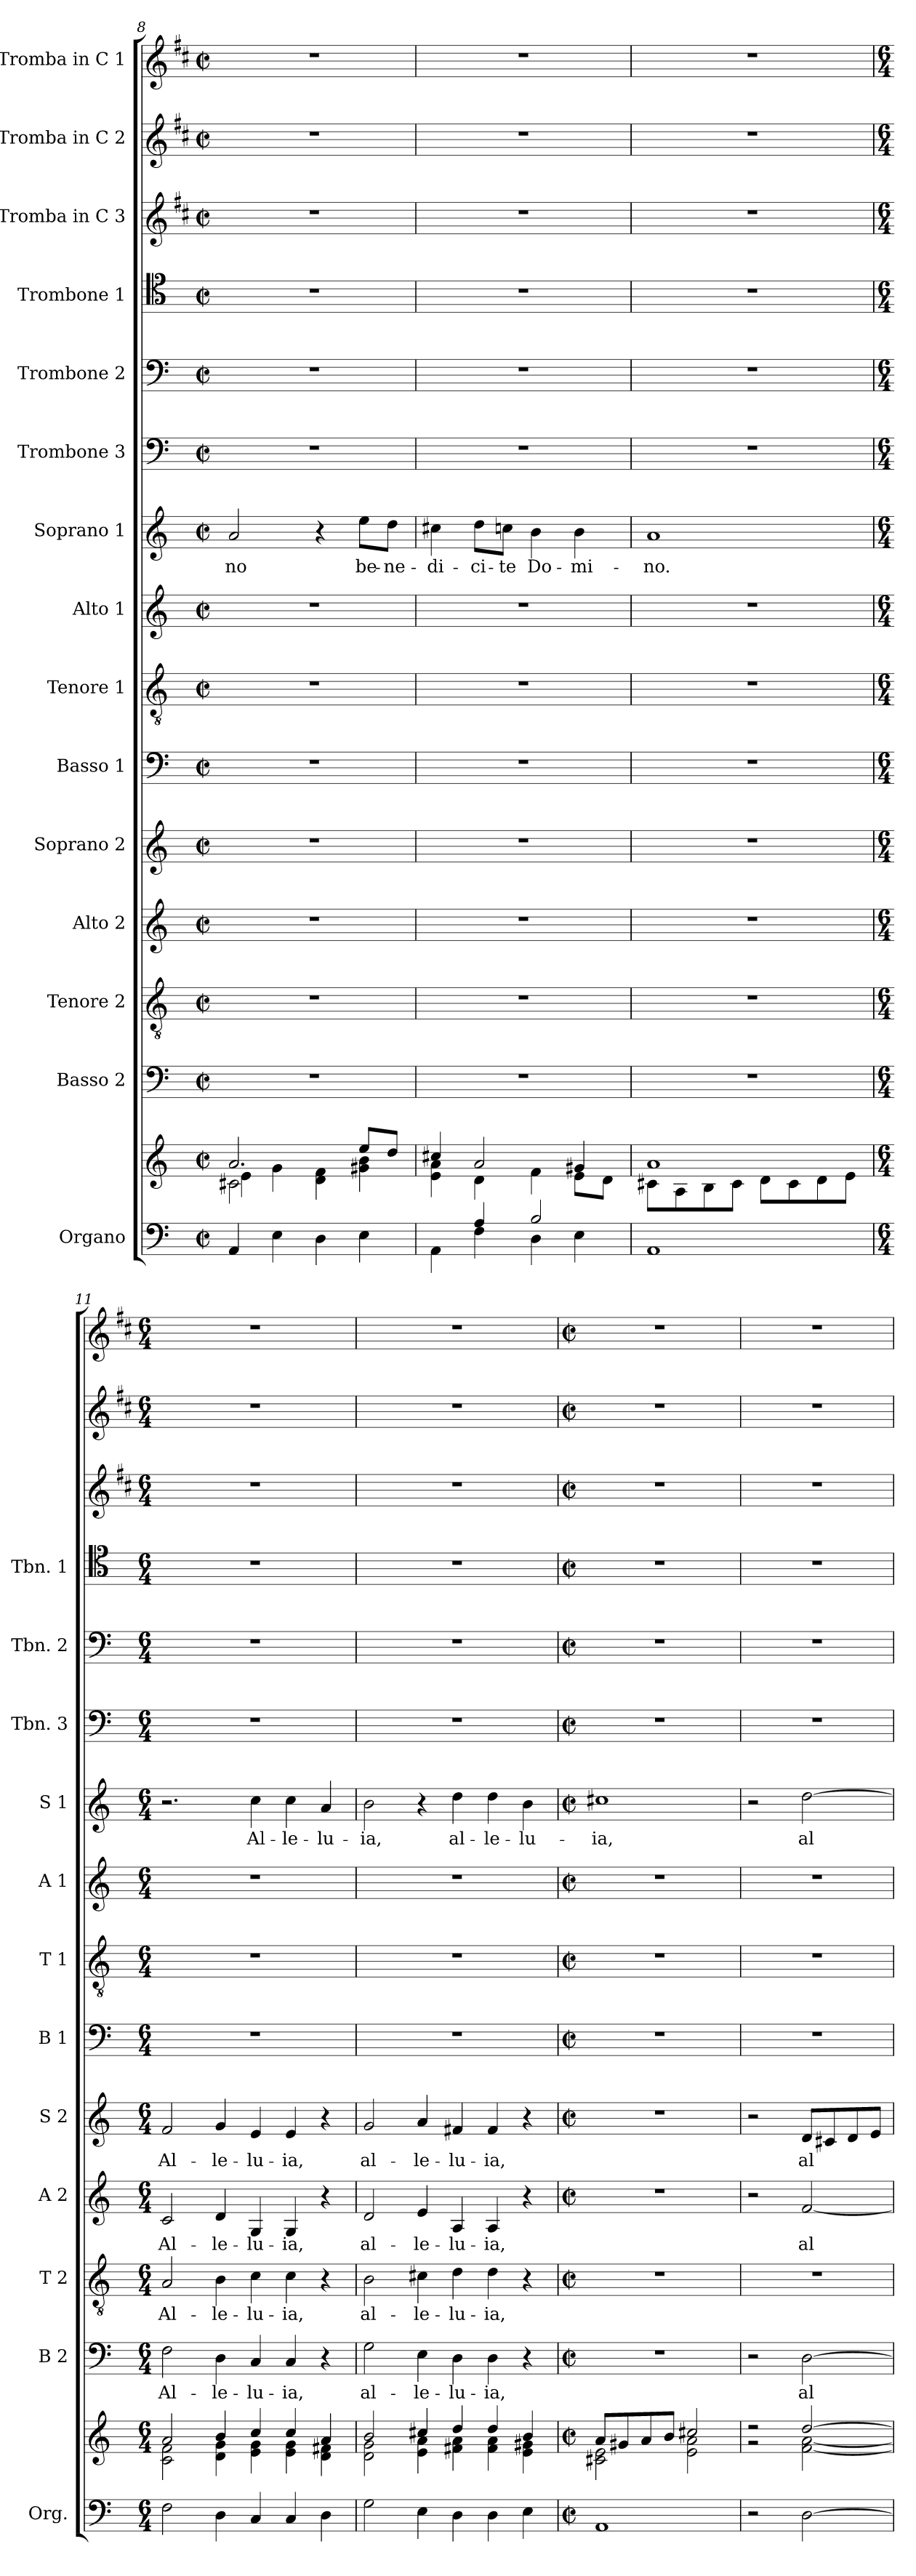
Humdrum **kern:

**kern	**kern	**kern	**text	**kern	**text	**kern	**text	**kern	**text	**kern	**kern	**kern	**kern	**text	**kern	**kern	**kern	**kern	**kern	**kern
*part15	*part15	*part14	*part14	*part13	*part13	*part12	*part12	*part11	*part11	*part10	*part9	*part8	*part7	*part7	*part6	*part5	*part4	*part3	*part2	*part1
*staff16	*staff15	*staff14	*staff14	*staff13	*staff13	*staff12	*staff12	*staff11	*staff11	*staff10	*staff9	*staff8	*staff7	*staff7	*staff6	*staff5	*staff4	*staff3	*staff2	*staff1
*I"Organo	*	*I"Basso 2	*	*I"Tenore 2	*	*I"Alto 2	*	*I"Soprano 2	*	*I"Basso 1	*I"Tenore 1	*I"Alto 1	*I"Soprano 1	*	*I"Trombone 3	*I"Trombone 2	*I"Trombone 1	*I"Tromba in C 3	*I"Tromba in C 2	*I"Tromba in C 1
*I'Org.	*	*I'B 2	*	*I'T 2	*	*I'A 2	*	*I'S 2	*	*I'B 1	*I'T 1	*I'A 1	*I'S 1	*	*I'Tbn. 3	*I'Tbn. 2	*I'Tbn. 1	*	*	*
*clefF4	*clefG2	*clefF4	*	*clefGv2	*	*clefG2	*	*clefG2	*	*clefF4	*clefGv2	*clefG2	*clefG2	*	*clefF4	*clefF4	*clefC4	*clefG2	*clefG2	*clefG2
*	*	*	*	*	*	*	*	*	*	*	*	*	*	*	*	*	*	*ITrd1c2	*ITrd1c2	*ITrd1c2
*k[]	*k[]	*k[]	*	*k[]	*	*k[]	*	*k[]	*	*k[]	*k[]	*k[]	*k[]	*	*k[]	*k[]	*k[]	*k[]	*k[]	*k[]
*a:	*a:	*a:	*	*a:	*	*a:	*	*a:	*	*a:	*a:	*a:	*a:	*	*a:	*a:	*a:	*a:	*a:	*a:
*M2/2	*M2/2	*M2/2	*	*M2/2	*	*M2/2	*	*M2/2	*	*M2/2	*M2/2	*M2/2	*M2/2	*	*M2/2	*M2/2	*M2/2	*M2/2	*M2/2	*M2/2
*met(c|)	*met(c|)	*met(c|)	*	*met(c|)	*	*met(c|)	*	*met(c|)	*	*met(c|)	*met(c|)	*met(c|)	*met(c|)	*	*met(c|)	*met(c|)	*met(c|)	*met(c|)	*met(c|)	*met(c|)
=8	=8	=8	=8	=8	=8	=8	=8	=8	=8	=8	=8	=8	=8	=8	=8	=8	=8	=8	=8	=8
*^	*^	*	*	*	*	*	*	*	*	*	*	*	*	*	*	*	*	*	*	*
*	*	*	*^	*	*	*	*	*	*	*	*	*	*	*	*	*	*	*	*	*	*	*
2ryy	4AA/	2.a/	2c#X\	4e\	1r	.	1r	.	1r	.	1r	.	1r	1r	1r	2a/	-no	1r	1r	1r	1r	1r	1r
.	4E\	.	.	4g\	.	.	.	.	.	.	.	.	.	.	.	.	.	.	.	.	.	.	.
4ryy	4D\	.	4d\ 4f\	4ryy	.	.	.	.	.	.	.	.	.	.	.	4r	.	.	.	.	.	.	.
4ryy	4E\	8ee/L	4g#X\ 4b\	4ryy	.	.	.	.	.	.	.	.	.	.	.	8ee\L	be-	.	.	.	.	.	.
.	.	8dd/J	.	.	.	.	.	.	.	.	.	.	.	.	.	8dd\J	-ne-	.	.	.	.	.	.
*	*	*	*v	*v	*	*	*	*	*	*	*	*	*	*	*	*	*	*	*	*	*	*	*
!!LO:PB:g=z
=9	=9	=9	=9	=9	=9	=9	=9	=9	=9	=9	=9	=9	=9	=9	=9	=9	=9	=9	=9	=9	=9	=9
4ryy	4AA\	4cc#X/	4e\ 4a\	1r	.	1r	.	1r	.	1r	.	1r	1r	1r	4cc#X\	-di-	1r	1r	1r	1r	1r	1r
4A/	4F\	2a/	4d\	.	.	.	.	.	.	.	.	.	.	.	8dd\L	-ci-	.	.	.	.	.	.
.	.	.	.	.	.	.	.	.	.	.	.	.	.	.	8ccn\J	-te	.	.	.	.	.	.
2B/	4D\	.	4f\	.	.	.	.	.	.	.	.	.	.	.	4b\	Do-	.	.	.	.	.	.
.	4E\	4g#X/	8e\L	.	.	.	.	.	.	.	.	.	.	.	4b\	-mi-	.	.	.	.	.	.
.	.	.	8d\J	.	.	.	.	.	.	.	.	.	.	.	.	.	.	.	.	.	.	.
*v	*v	*	*	*	*	*	*	*	*	*	*	*	*	*	*	*	*	*	*	*	*	*
=10	=10	=10	=10	=10	=10	=10	=10	=10	=10	=10	=10	=10	=10	=10	=10	=10	=10	=10	=10	=10	=10
1AA	1a	8c#X\L	1r	.	1r	.	1r	.	1r	.	1r	1r	1r	1a	-no.	1r	1r	1r	1r	1r	1r
.	.	8A\	.	.	.	.	.	.	.	.	.	.	.	.	.	.	.	.	.	.	.
.	.	8B\	.	.	.	.	.	.	.	.	.	.	.	.	.	.	.	.	.	.	.
.	.	8c#\J	.	.	.	.	.	.	.	.	.	.	.	.	.	.	.	.	.	.	.
.	.	8d\L	.	.	.	.	.	.	.	.	.	.	.	.	.	.	.	.	.	.	.
.	.	8c#\	.	.	.	.	.	.	.	.	.	.	.	.	.	.	.	.	.	.	.
.	.	8d\	.	.	.	.	.	.	.	.	.	.	.	.	.	.	.	.	.	.	.
.	.	8e\J	.	.	.	.	.	.	.	.	.	.	.	.	.	.	.	.	.	.	.
=11	=11	=11	=11	=11	=11	=11	=11	=11	=11	=11	=11	=11	=11	=11	=11	=11	=11	=11	=11	=11	=11
*M6/4	*M6/4	*	*M6/4	*	*M6/4	*	*M6/4	*	*M6/4	*	*M6/4	*M6/4	*M6/4	*M6/4	*	*M6/4	*M6/4	*M6/4	*M6/4	*M6/4	*M6/4
2F\	2a/	2c\ 2f\	2F\	Al-	2A/	Al-	2c/	Al-	2f/	Al-	1.r	1.r	1.r	2.r	.	1.r	1.r	1.r	1.r	1.r	1.r
4D\	4b/	4d\ 4g\	4D\	-le-	4B\	-le-	4d/	-le-	4g/	-le-	.	.	.	.	.	.	.	.	.	.	.
4C/	4cc/	4e\ 4g\	4C/	-lu-	4c\	-lu-	4G/	-lu-	4e/	-lu-	.	.	.	4cc\	Al-	.	.	.	.	.	.
4C/	4cc/	4e\ 4g\	4C/	-ia,	4c\	-ia,	4G/	-ia,	4e/	-ia,	.	.	.	4cc\	-le-	.	.	.	.	.	.
4D\	4a/	4d\ 4f#X\	4r	.	4r	.	4r	.	4r	.	.	.	.	4a/	-lu-	.	.	.	.	.	.
=12	=12	=12	=12	=12	=12	=12	=12	=12	=12	=12	=12	=12	=12	=12	=12	=12	=12	=12	=12	=12	=12
2G\	2b/	2d\ 2g\	2G\	al-	2B\	al-	2d/	al-	2g/	al-	1.r	1.r	1.r	2b\	-ia,	1.r	1.r	1.r	1.r	1.r	1.r
4E\	4cc#X/	4e\ 4a\	4E\	-le-	4c#X\	-le-	4e/	-le-	4a/	-le-	.	.	.	4r	.	.	.	.	.	.	.
4D\	4dd/	4f#X\ 4a\	4D\	-lu-	4d\	-lu-	4A/	-lu-	4f#X/	-lu-	.	.	.	4dd\	al-	.	.	.	.	.	.
4D\	4dd/	4f#\ 4a\	4D\	-ia,	4d\	-ia,	4A/	-ia,	4f#/	-ia,	.	.	.	4dd\	-le-	.	.	.	.	.	.
4E\	4b/	4e\ 4g#X\	4r	.	4r	.	4r	.	4r	.	.	.	.	4b\	-lu-	.	.	.	.	.	.
=13	=13	=13	=13	=13	=13	=13	=13	=13	=13	=13	=13	=13	=13	=13	=13	=13	=13	=13	=13	=13	=13
*M2/2	*M2/2	*	*M2/2	*	*M2/2	*	*M2/2	*	*M2/2	*	*M2/2	*M2/2	*M2/2	*M2/2	*	*M2/2	*M2/2	*M2/2	*M2/2	*M2/2	*M2/2
*met(c|)	*met(c|)	*	*met(c|)	*	*met(c|)	*	*met(c|)	*	*met(c|)	*	*met(c|)	*met(c|)	*met(c|)	*met(c|)	*	*met(c|)	*met(c|)	*met(c|)	*met(c|)	*met(c|)	*met(c|)
1AA	8a/L	2c#X\ 2e\	1r	.	1r	.	1r	.	1r	.	1r	1r	1r	1cc#X	-ia,	1r	1r	1r	1r	1r	1r
.	8g#X/	.	.	.	.	.	.	.	.	.	.	.	.	.	.	.	.	.	.	.	.
.	8a/	.	.	.	.	.	.	.	.	.	.	.	.	.	.	.	.	.	.	.	.
.	8b/J	.	.	.	.	.	.	.	.	.	.	.	.	.	.	.	.	.	.	.	.
.	2cc#X/	2e\ 2a\	.	.	.	.	.	.	.	.	.	.	.	.	.	.	.	.	.	.	.
=14	=14	=14	=14	=14	=14	=14	=14	=14	=14	=14	=14	=14	=14	=14	=14	=14	=14	=14	=14	=14	=14
2r	2r	2r	2r	.	1r	.	2r	.	2r	.	1r	1r	1r	2r	.	1r	1r	1r	1r	1r	1r
[2D\	[>2dd/	[<2f\ [<2a\	[2D\	al	.	.	[2f/	al	8d/L	al	.	.	.	[2dd\	al-	.	.	.	.	.	.
.	.	.	.	.	.	.	.	.	8c#X/	.	.	.	.	.	.	.	.	.	.	.	.
.	.	.	.	.	.	.	.	.	8d/	.	.	.	.	.	.	.	.	.	.	.	.
.	.	.	.	.	.	.	.	.	8e/J	.	.	.	.	.	.	.	.	.	.	.	.
*	*v	*v	*	*	*	*	*	*	*	*	*	*	*	*	*	*	*	*	*	*	*
=	=	=	=	=	=	=	=	=	=	=	=	=	=	=	=	=	=	=	=	=
*-	*-	*-	*-	*-	*-	*-	*-	*-	*-	*-	*-	*-	*-	*-	*-	*-	*-	*-	*-	*-
